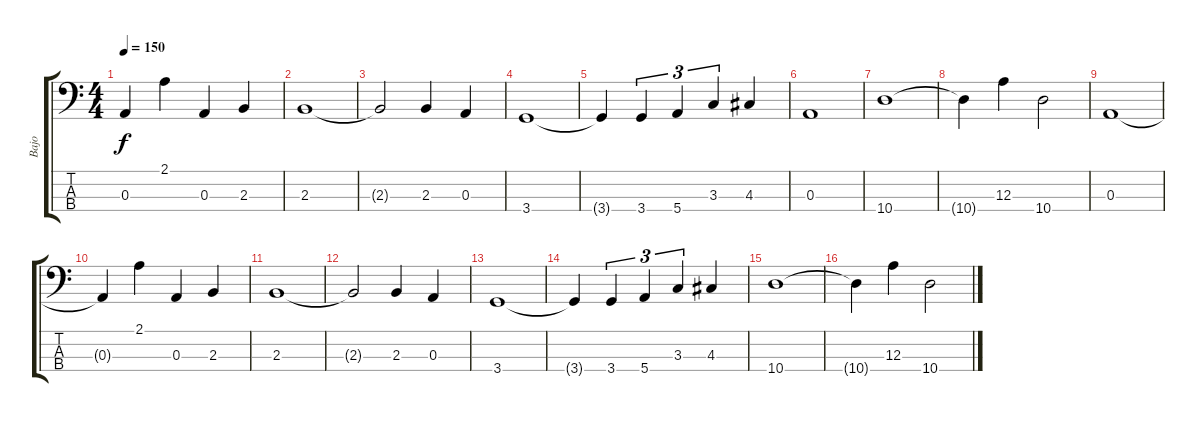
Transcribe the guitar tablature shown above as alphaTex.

\track ("Bajo" "Bajo") {instrument electricbassfinger}
\staff {score tabs}
\tuning (G2 D2 A1 E1) {hide}
\ts (4 4)
\tempo 150
\clef f4
\ks c
0.3{t}.4{dy f} 2.1.4 0.3.4 2.3.4 |
2.3.1 |
2.3{t}.2 2.3.4 0.3.4 |
3.4.1 |
3.4{t}.4 3.4.4{tu (3 2)} 5.4.4{tu (3 2)} 3.3.4{tu (3 2)} 4.3.4 |
0.3.1 |
10.4.1 |
10.4{t}.4 12.3.4 10.4.2 |
0.3.1 |
0.3{t}.4 2.1.4 0.3.4 2.3.4 |
2.3.1 |
2.3{t}.2 2.3.4 0.3.4 |
3.4.1 |
3.4{t}.4 3.4.4{tu (3 2)} 5.4.4{tu (3 2)} 3.3.4{tu (3 2)} 4.3.4 |
10.4.1 |
10.4{t}.4 12.3.4 10.4.2
